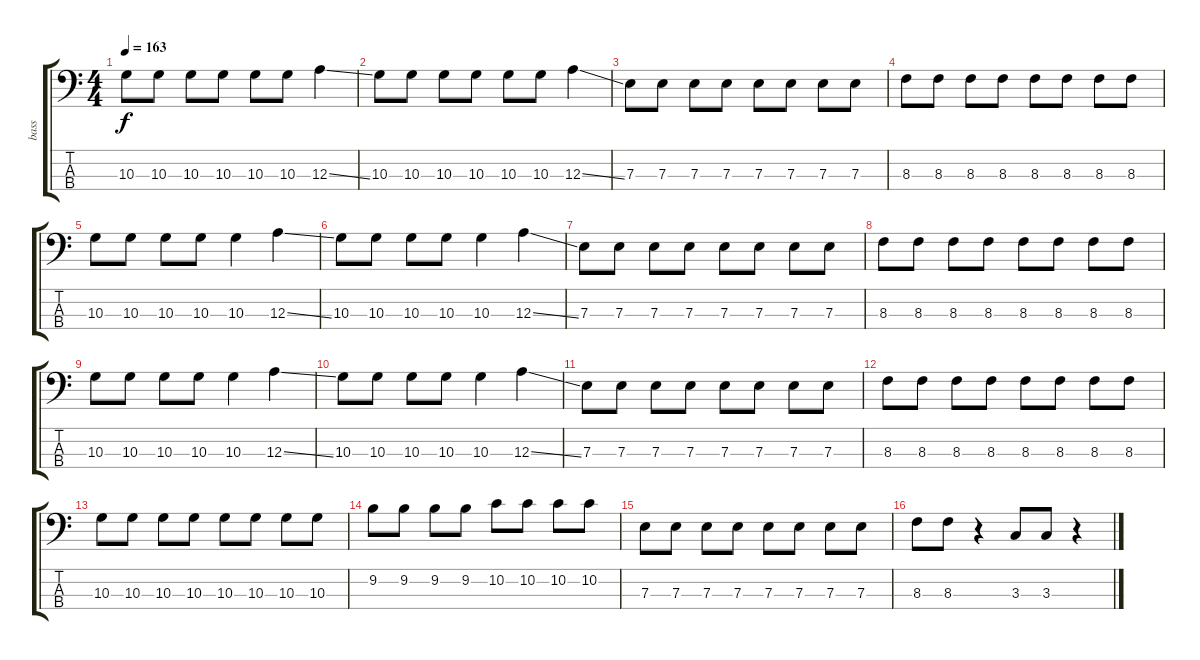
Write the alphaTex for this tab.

\track ("bass" "bass") {instrument electricbassfinger}
\staff {score tabs}
\tuning (G2 D2 A1 E1) {hide}
\ts (4 4)
\tempo 163
\clef f4
\ks c
10.3.8{dy f} 10.3.8 10.3.8 10.3.8 10.3.8 10.3.8 12.3{ss}.4 |
10.3.8 10.3.8 10.3.8 10.3.8 10.3.8 10.3.8 12.3{ss}.4 |
7.3.8 7.3.8 7.3.8 7.3.8 7.3.8 7.3.8 7.3.8 7.3.8 |
8.3.8 8.3.8 8.3.8 8.3.8 8.3.8 8.3.8 8.3.8 8.3.8 |
10.3.8 10.3.8 10.3.8 10.3.8 10.3.4 12.3{ss}.4 |
10.3.8 10.3.8 10.3.8 10.3.8 10.3.4 12.3{ss}.4 |
7.3.8 7.3.8 7.3.8 7.3.8 7.3.8 7.3.8 7.3.8 7.3.8 |
8.3.8 8.3.8 8.3.8 8.3.8 8.3.8 8.3.8 8.3.8 8.3.8 |
10.3.8 10.3.8 10.3.8 10.3.8 10.3.4 12.3{ss}.4 |
10.3.8 10.3.8 10.3.8 10.3.8 10.3.4 12.3{ss}.4 |
7.3.8 7.3.8 7.3.8 7.3.8 7.3.8 7.3.8 7.3.8 7.3.8 |
8.3.8 8.3.8 8.3.8 8.3.8 8.3.8 8.3.8 8.3.8 8.3.8 |
10.3.8 10.3.8 10.3.8 10.3.8 10.3.8 10.3.8 10.3.8 10.3.8 |
9.2.8 9.2.8 9.2.8 9.2.8 10.2.8 10.2.8 10.2.8 10.2.8 |
7.3.8 7.3.8 7.3.8 7.3.8 7.3.8 7.3.8 7.3.8 7.3.8 |
8.3.8 8.3.8 r.4 3.3.8 3.3.8 r.4
